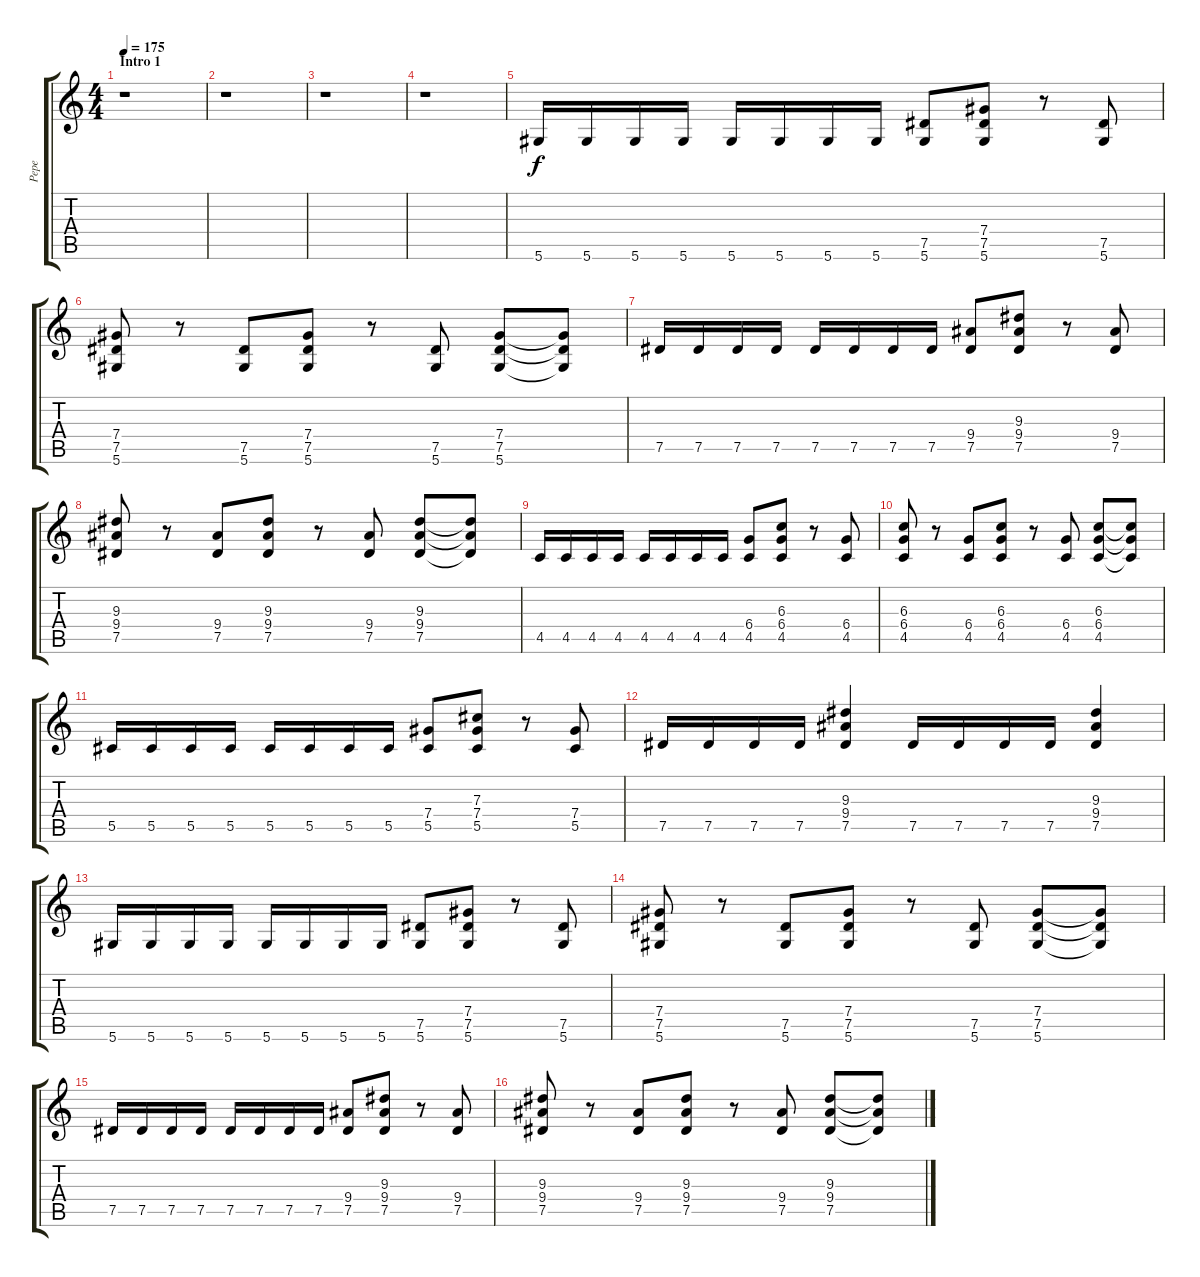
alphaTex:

\track ("Pepe" "Pepe") {instrument distortionguitar}
\staff {score tabs}
\tuning (Eb4 Bb3 Gb3 Db3 Ab2 Eb2) {hide}
\ts (4 4)
\section ("" "Intro 1")
\tempo 175
\clef g2
\ks c
r.1{dy f instrument distortionguitar} |
r.1 |
r.1 |
r.1 |
5.6.16 5.6.16 5.6.16 5.6.16 5.6.16 5.6.16 5.6.16 5.6.16 (7.5 5.6).8 (7.4 7.5 5.6).8 r.8 (7.5 5.6).8 |
(7.4 7.5 5.6).8 r.8 (7.5 5.6).8 (7.4 7.5 5.6).8 r.8 (7.5 5.6).8 (7.4 7.5 5.6).8 (7.4{t} 7.5{t} 5.6{t}).8 |
7.5.16 7.5.16 7.5.16 7.5.16 7.5.16 7.5.16 7.5.16 7.5.16 (9.4 7.5).8 (9.3 9.4 7.5).8 r.8 (9.4 7.5).8 |
(9.3 9.4 7.5).8 r.8 (9.4 7.5).8 (9.3 9.4 7.5).8 r.8 (9.4 7.5).8 (9.3 9.4 7.5).8 (9.3{t} 9.4{t} 7.5{t}).8 |
4.5.16 4.5.16 4.5.16 4.5.16 4.5.16 4.5.16 4.5.16 4.5.16 (6.4 4.5).8 (6.3 6.4 4.5).8 r.8 (6.4 4.5).8 |
(6.3 6.4 4.5).8 r.8 (6.4 4.5).8 (6.3 6.4 4.5).8 r.8 (6.4 4.5).8 (6.3 6.4 4.5).8 (6.3{t} 6.4{t} 4.5{t}).8 |
5.5.16 5.5.16 5.5.16 5.5.16 5.5.16 5.5.16 5.5.16 5.5.16 (7.4 5.5).8 (7.3 7.4 5.5).8 r.8 (7.4 5.5).8 |
7.5.16 7.5.16 7.5.16 7.5.16 (9.3 9.4 7.5).4 7.5.16 7.5.16 7.5.16 7.5.16 (9.3 9.4 7.5).4 |
5.6.16 5.6.16 5.6.16 5.6.16 5.6.16 5.6.16 5.6.16 5.6.16 (7.5 5.6).8 (7.4 7.5 5.6).8 r.8 (7.5 5.6).8 |
(7.4 7.5 5.6).8 r.8 (7.5 5.6).8 (7.4 7.5 5.6).8 r.8 (7.5 5.6).8 (7.4 7.5 5.6).8 (7.4{t} 7.5{t} 5.6{t}).8 |
7.5.16 7.5.16 7.5.16 7.5.16 7.5.16 7.5.16 7.5.16 7.5.16 (9.4 7.5).8 (9.3 9.4 7.5).8 r.8 (9.4 7.5).8 |
(9.3 9.4 7.5).8 r.8 (9.4 7.5).8 (9.3 9.4 7.5).8 r.8 (9.4 7.5).8 (9.3 9.4 7.5).8 (9.3{t} 9.4{t} 7.5{t}).8
